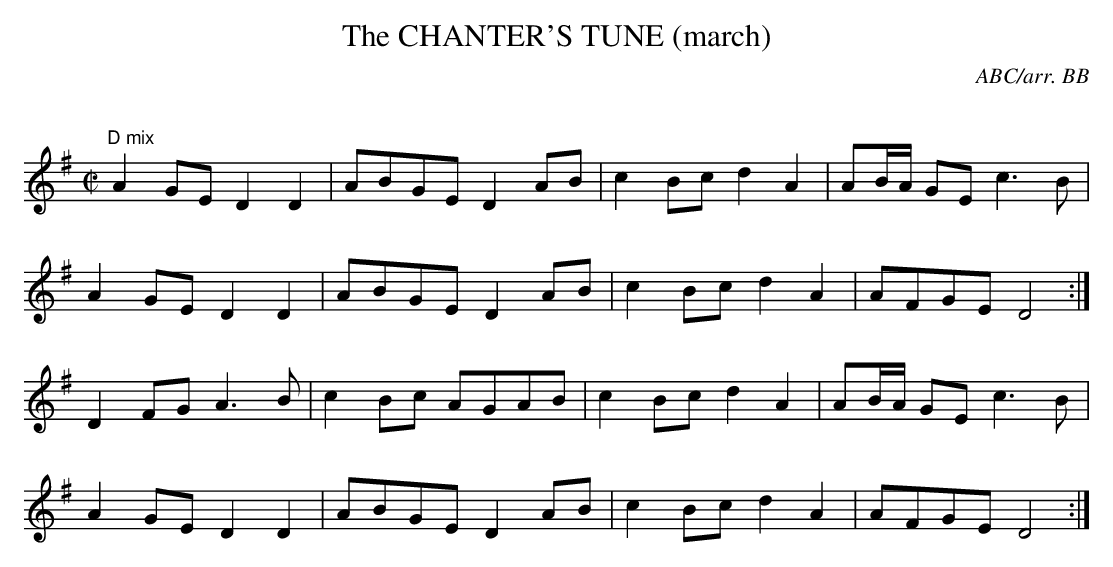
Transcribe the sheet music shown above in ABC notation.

X:1
T:CHANTER'S TUNE (march), The
C:ABC/arr. BB
M:C|
Q:1/4150
L:1/8
K:G
"D mix"
A2GE D2D2|ABGE D2AB|c2Bc d2A2|AB/A/ GE c3B|
A2GE D2D2|ABGE D2AB|c2Bc d2A2|AFGE D4 :|
D2FG A3B|c2Bc AGAB|c2Bc d2A2|AB/A/ GE c3B|
A2GE D2D2|ABGE D2AB|c2Bc d2A2|AFGE D4 :|
